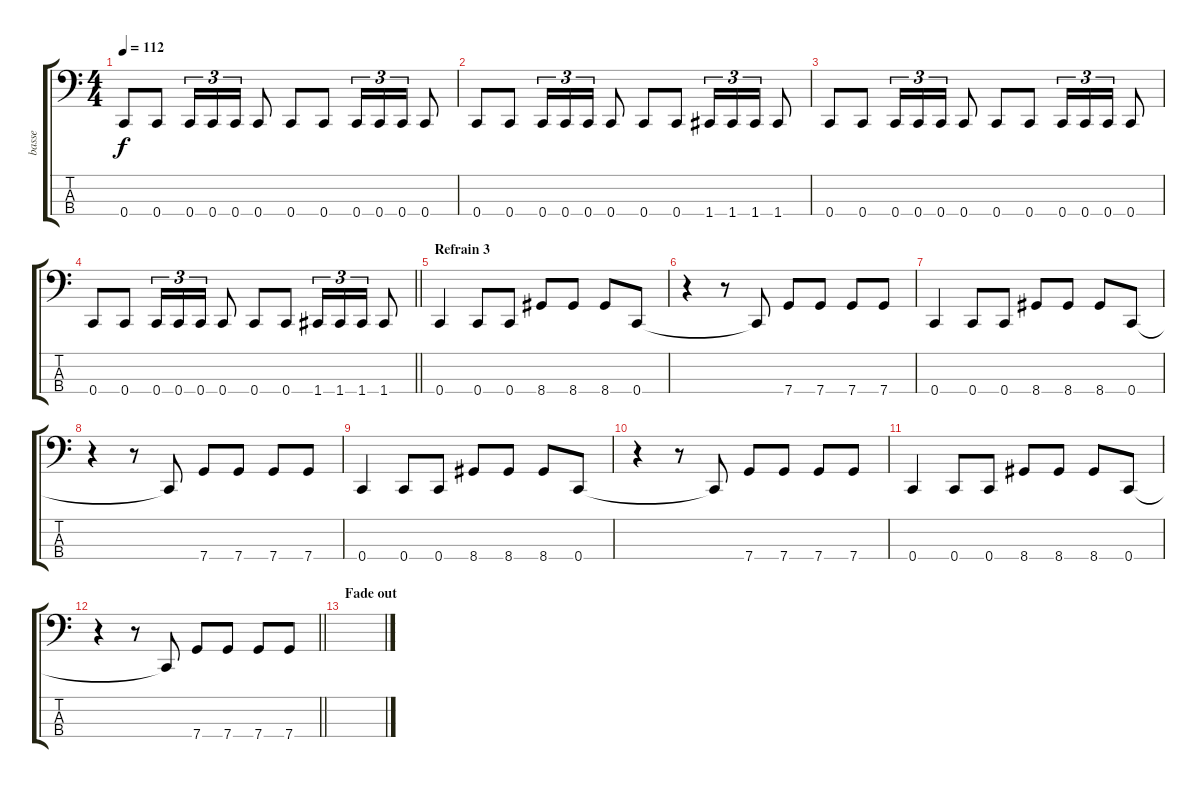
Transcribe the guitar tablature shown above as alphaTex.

\track ("basse" "basse") {instrument electricbassfinger}
\staff {score tabs}
\tuning (F2 C2 G1 C1) {hide}
\ts (4 4)
\tempo 112
\clef f4
\ks c
0.4.8{dy f} 0.4.8 0.4.16{tu (3 2)} 0.4.16{tu (3 2)} 0.4.16{tu (3 2)} 0.4.8 0.4.8 0.4.8 0.4.16{tu (3 2)} 0.4.16{tu (3 2)} 0.4.16{tu (3 2)} 0.4.8 |
0.4.8 0.4.8 0.4.16{tu (3 2)} 0.4.16{tu (3 2)} 0.4.16{tu (3 2)} 0.4.8 0.4.8 0.4.8 1.4.16{tu (3 2)} 1.4.16{tu (3 2)} 1.4.16{tu (3 2)} 1.4.8 |
0.4.8 0.4.8 0.4.16{tu (3 2)} 0.4.16{tu (3 2)} 0.4.16{tu (3 2)} 0.4.8 0.4.8 0.4.8 0.4.16{tu (3 2)} 0.4.16{tu (3 2)} 0.4.16{tu (3 2)} 0.4.8 |
\barLineRight lightlight
0.4.8 0.4.8 0.4.16{tu (3 2)} 0.4.16{tu (3 2)} 0.4.16{tu (3 2)} 0.4.8 0.4.8 0.4.8 1.4.16{tu (3 2)} 1.4.16{tu (3 2)} 1.4.16{tu (3 2)} 1.4.8 |
\section ("" "Refrain 3")
0.4.4 0.4.8 0.4.8 8.4.8 8.4.8 8.4.8 0.4.8 |
r.4 r.8 0.4{t}.8 7.4.8 7.4.8 7.4.8 7.4.8 |
0.4.4 0.4.8 0.4.8 8.4.8 8.4.8 8.4.8 0.4.8 |
r.4 r.8 0.4{t}.8 7.4.8 7.4.8 7.4.8 7.4.8 |
0.4.4 0.4.8 0.4.8 8.4.8 8.4.8 8.4.8 0.4.8 |
r.4 r.8 0.4{t}.8 7.4.8 7.4.8 7.4.8 7.4.8 |
0.4.4 0.4.8 0.4.8 8.4.8 8.4.8 8.4.8 0.4.8 |
\barLineRight lightlight
r.4 r.8 0.4{t}.8 7.4.8 7.4.8 7.4.8 7.4.8 |
\section ("" "Fade out")
